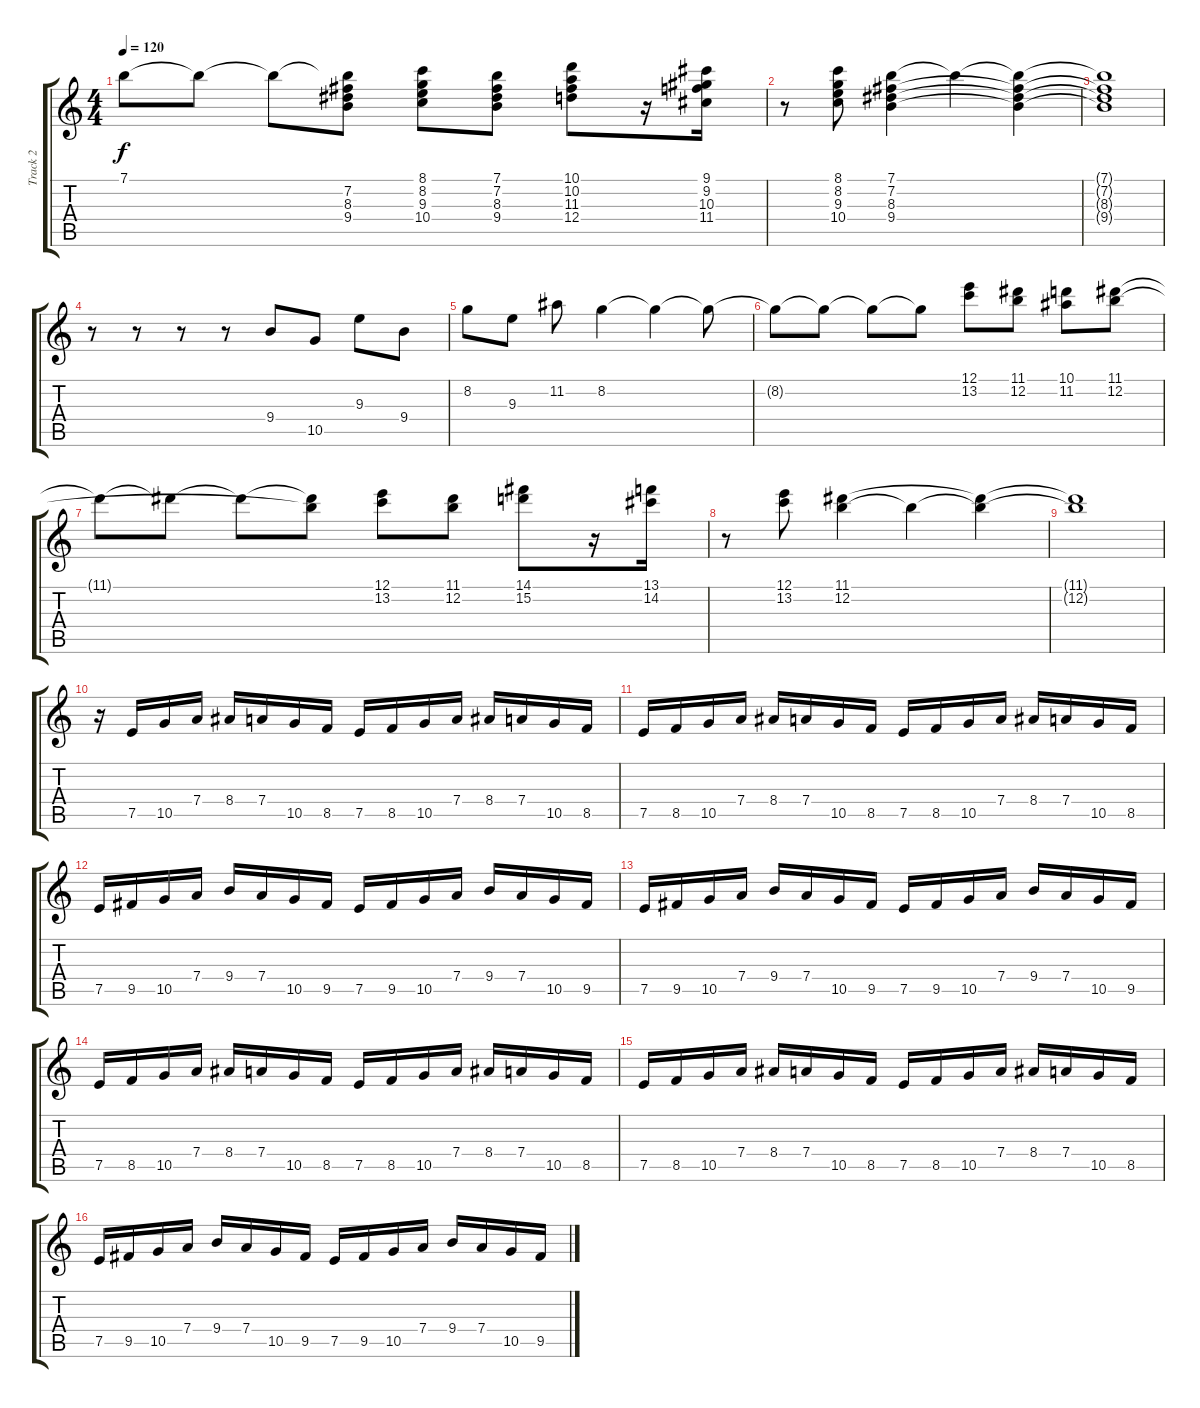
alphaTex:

\track ("Track 2" "Track 2") {instrument electricbasspick}
\staff {score tabs}
\tuning (E4 B3 G3 D3 A2 D2) {hide}
\ts (4 4)
\tempo 120
\clef g2
\ks c
7.1{t}.8{dy f} 7.1{t}.8 7.1{t}.8 (7.1{t} 7.2{t} 8.3{t} 9.4{t}).8 (8.1 8.2 9.3 10.4).8 (7.1 7.2 8.3 9.4).8 (10.1 10.2 11.3 12.4).8 r.16 (9.1 9.2 10.3 11.4).16 |
r.8 (8.1 8.2 9.3 10.4).8 (7.1 7.2 8.3 9.4).4 7.1{t}.4 (7.1{t} 7.2{t} 8.3{t} 9.4{t}).4 |
(7.1{t} 7.2{t} 8.3{t} 9.4{t}).1 |
r.8 r.8 r.8 r.8 9.4.8 10.5.8 9.3.8 9.4.8 |
8.2.8 9.3.8 11.2.8 8.2.4 8.2{t}.4 8.2{t}.8 |
8.2{t}.8 8.2{t}.8 8.2{t}.8 8.2{t}.8 (12.1 13.2).8 (11.1 12.2).8 (10.1 11.2).8 (11.1 12.2).8 |
11.1{t}.8 11.1{t}.8 11.1{t}.8 (11.1{t} 12.2{t}).8 (12.1 13.2).8 (11.1 12.2).8 (14.1 15.2).8 r.16 (13.1 14.2).16 |
r.8 (12.1 13.2).8 (11.1 12.2).4 12.2{t}.4 (11.1{t} 12.2{t}).4 |
(11.1{t} 12.2{t}).1 |
r.16 7.5.16 10.5.16 7.4.16 8.4.16 7.4.16 10.5.16 8.5.16 7.5.16 8.5.16 10.5.16 7.4.16 8.4.16 7.4.16 10.5.16 8.5.16 |
7.5.16 8.5.16 10.5.16 7.4.16 8.4.16 7.4.16 10.5.16 8.5.16 7.5.16 8.5.16 10.5.16 7.4.16 8.4.16 7.4.16 10.5.16 8.5.16 |
7.5.16 9.5.16 10.5.16 7.4.16 9.4.16 7.4.16 10.5.16 9.5.16 7.5.16 9.5.16 10.5.16 7.4.16 9.4.16 7.4.16 10.5.16 9.5.16 |
7.5.16 9.5.16 10.5.16 7.4.16 9.4.16 7.4.16 10.5.16 9.5.16 7.5.16 9.5.16 10.5.16 7.4.16 9.4.16 7.4.16 10.5.16 9.5.16 |
7.5.16 8.5.16 10.5.16 7.4.16 8.4.16 7.4.16 10.5.16 8.5.16 7.5.16 8.5.16 10.5.16 7.4.16 8.4.16 7.4.16 10.5.16 8.5.16 |
7.5.16 8.5.16 10.5.16 7.4.16 8.4.16 7.4.16 10.5.16 8.5.16 7.5.16 8.5.16 10.5.16 7.4.16 8.4.16 7.4.16 10.5.16 8.5.16 |
7.5.16 9.5.16 10.5.16 7.4.16 9.4.16 7.4.16 10.5.16 9.5.16 7.5.16 9.5.16 10.5.16 7.4.16 9.4.16 7.4.16 10.5.16 9.5.16
